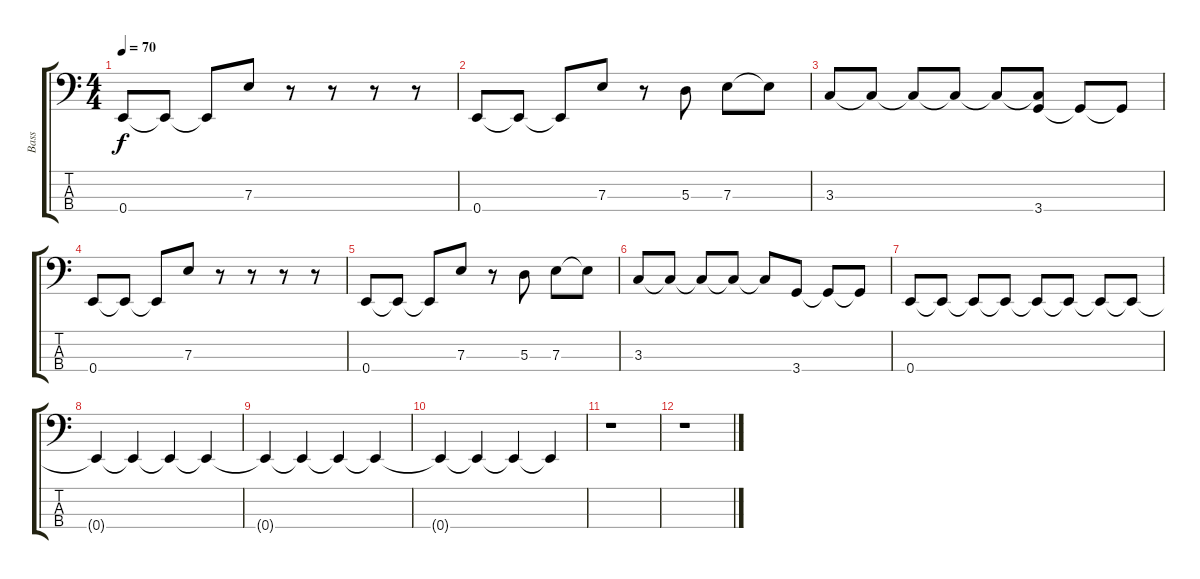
\track ("Bass" "Bass") {instrument fretlessbass}
\staff {score tabs}
\tuning (G2 D2 A1 E1) {hide}
\ts (4 4)
\tempo 70
\clef f4
\ks c
0.4.8{dy f} 0.4{t}.8 0.4{t}.8 7.3.8 r.8 r.8 r.8 r.8 |
0.4.8 0.4{t}.8 0.4{t}.8 7.3.8 r.8 5.3.8 7.3.8 7.3{t}.8 |
3.3.8 3.3{t}.8 3.3{t}.8 3.3{t}.8 3.3{t}.8 (3.3{t} 3.4).8 3.4{t}.8 3.4{t}.8 |
0.4.8 0.4{t}.8 0.4{t}.8 7.3.8 r.8 r.8 r.8 r.8 |
0.4.8 0.4{t}.8 0.4{t}.8 7.3.8 r.8 5.3.8 7.3.8 7.3{t}.8 |
3.3.8 3.3{t}.8 3.3{t}.8 3.3{t}.8 3.3{t}.8 3.4.8 3.4{t}.8 3.4{t}.8 |
0.4.8{volume 16} 0.4{t}.8 0.4{t}.8 0.4{t}.8 0.4{t}.8 0.4{t}.8 0.4{t}.8 0.4{t}.8 |
0.4{t}.4 0.4{t}.4 0.4{t}.4 0.4{t}.4 |
0.4{t}.4{volume 0} 0.4{t}.4 0.4{t}.4 0.4{t}.4 |
0.4{t}.4 0.4{t}.4 0.4{t}.4 0.4{t}.4 |
r.1 |
r.1
